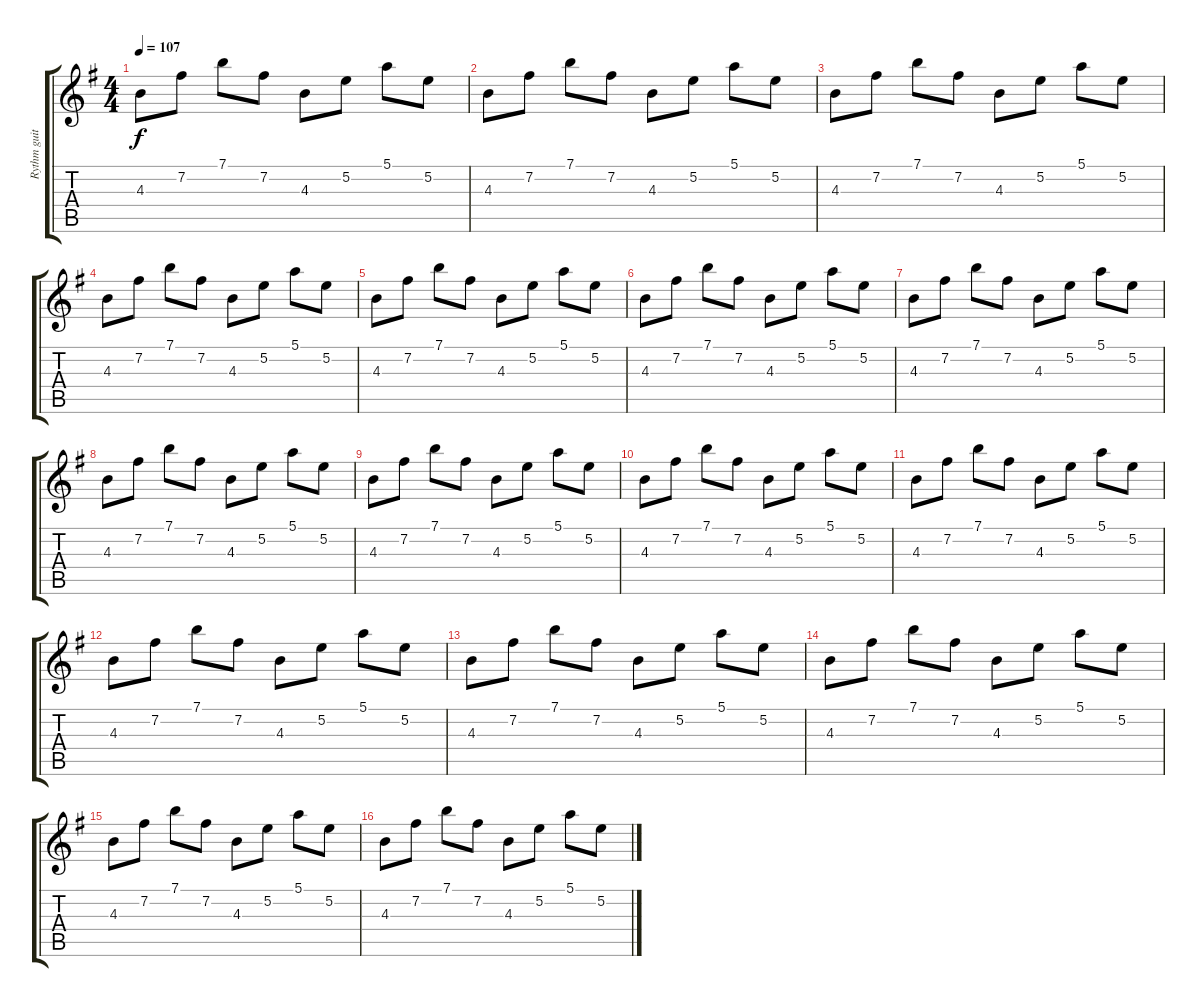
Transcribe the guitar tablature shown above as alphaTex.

\track ("Rythm guitar II" "Rythm guit") {instrument electricguitarjazz}
\staff {score tabs}
\tuning (E4 B3 G3 D3 A2 E2) {hide}
\ts (4 4)
\tempo 107
\clef g2
\ks g
4.3.8{dy f} 7.2.8 7.1.8 7.2.8 4.3.8 5.2.8 5.1.8 5.2.8 |
4.3.8 7.2.8 7.1.8 7.2.8 4.3.8 5.2.8 5.1.8 5.2.8 |
4.3.8 7.2.8 7.1.8 7.2.8 4.3.8 5.2.8 5.1.8 5.2.8 |
4.3.8 7.2.8 7.1.8 7.2.8 4.3.8 5.2.8 5.1.8 5.2.8 |
4.3.8 7.2.8 7.1.8 7.2.8 4.3.8 5.2.8 5.1.8 5.2.8 |
4.3.8 7.2.8 7.1.8 7.2.8 4.3.8 5.2.8 5.1.8 5.2.8 |
4.3.8 7.2.8 7.1.8 7.2.8 4.3.8 5.2.8 5.1.8 5.2.8 |
4.3.8 7.2.8 7.1.8 7.2.8 4.3.8 5.2.8 5.1.8 5.2.8 |
4.3.8 7.2.8 7.1.8 7.2.8 4.3.8 5.2.8 5.1.8 5.2.8 |
4.3.8 7.2.8 7.1.8 7.2.8 4.3.8 5.2.8 5.1.8 5.2.8 |
4.3.8 7.2.8 7.1.8 7.2.8 4.3.8 5.2.8 5.1.8 5.2.8 |
4.3.8 7.2.8 7.1.8 7.2.8 4.3.8 5.2.8 5.1.8 5.2.8 |
4.3.8{volume 10} 7.2.8 7.1.8 7.2.8 4.3.8 5.2.8 5.1.8 5.2.8 |
4.3.8{volume 8} 7.2.8 7.1.8 7.2.8 4.3.8 5.2.8 5.1.8 5.2.8 |
4.3.8{volume 6} 7.2.8 7.1.8 7.2.8 4.3.8 5.2.8 5.1.8 5.2.8 |
4.3.8{volume 5} 7.2.8 7.1.8 7.2.8 4.3.8 5.2.8 5.1.8 5.2.8
